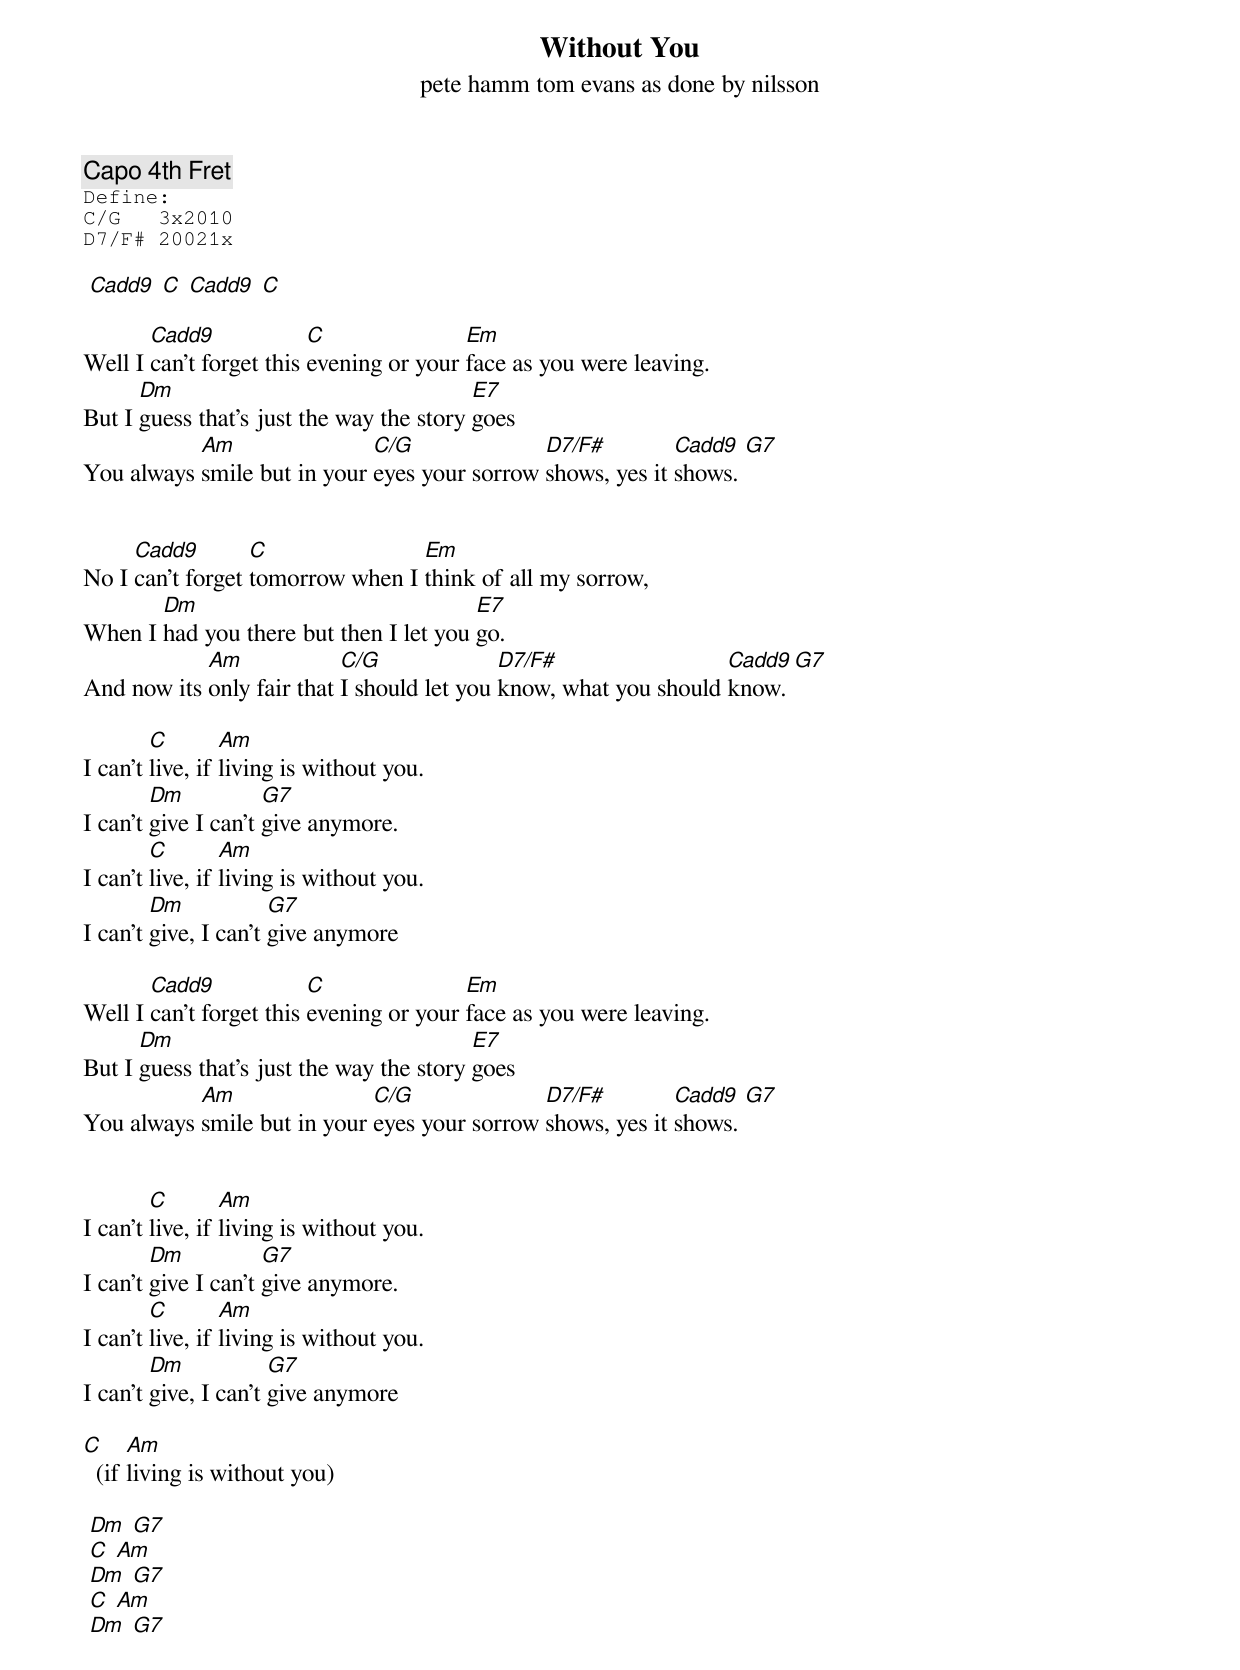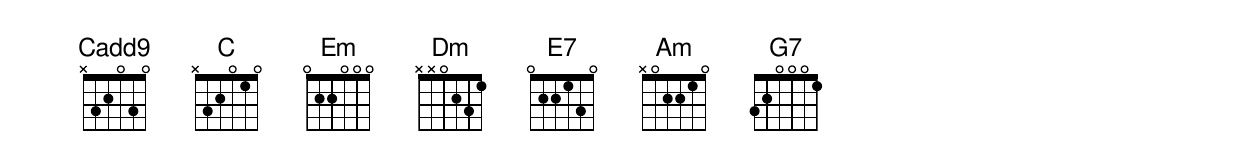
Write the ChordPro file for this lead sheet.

{title: Without You}
{subtitle: pete hamm tom evans as done by nilsson}

{c:Capo 4th Fret}
{sot}
Define:
C/G   3x2010
D7/F# 20021x
{eot}

 [Cadd9] [C] [Cadd9] [C]

Well I [Cadd9]can't forget this [C]evening or your [Em]face as you were leaving.
But I [Dm]guess that's just the way the story [E7]goes
You always [Am]smile but in your [C/G]eyes your sorrow [D7/F#]shows, yes it [Cadd9]shows. [G7]


No I [Cadd9]can't forget [C]tomorrow when I [Em]think of all my sorrow,
When I [Dm]had you there but then I let you [E7]go.
And now its [Am]only fair that [C/G]I should let you [D7/F#]know, what you should [Cadd9]know. [G7]

I can't [C]live, if [Am]living is without you.
I can't [Dm]give I can't [G7]give anymore.
I can't [C]live, if [Am]living is without you.
I can't [Dm]give, I can't [G7]give anymore

Well I [Cadd9]can't forget this [C]evening or your [Em]face as you were leaving.
But I [Dm]guess that's just the way the story [E7]goes
You always [Am]smile but in your [C/G]eyes your sorrow [D7/F#]shows, yes it [Cadd9]shows. [G7]


I can't [C]live, if [Am]living is without you.
I can't [Dm]give I can't [G7]give anymore.
I can't [C]live, if [Am]living is without you.
I can't [Dm]give, I can't [G7]give anymore

[C]  (if [Am]living is without you)

 [Dm] [G7]
 [C] [Am]
 [Dm] [G7]
 [C] [Am]
 [Dm] [G7]
